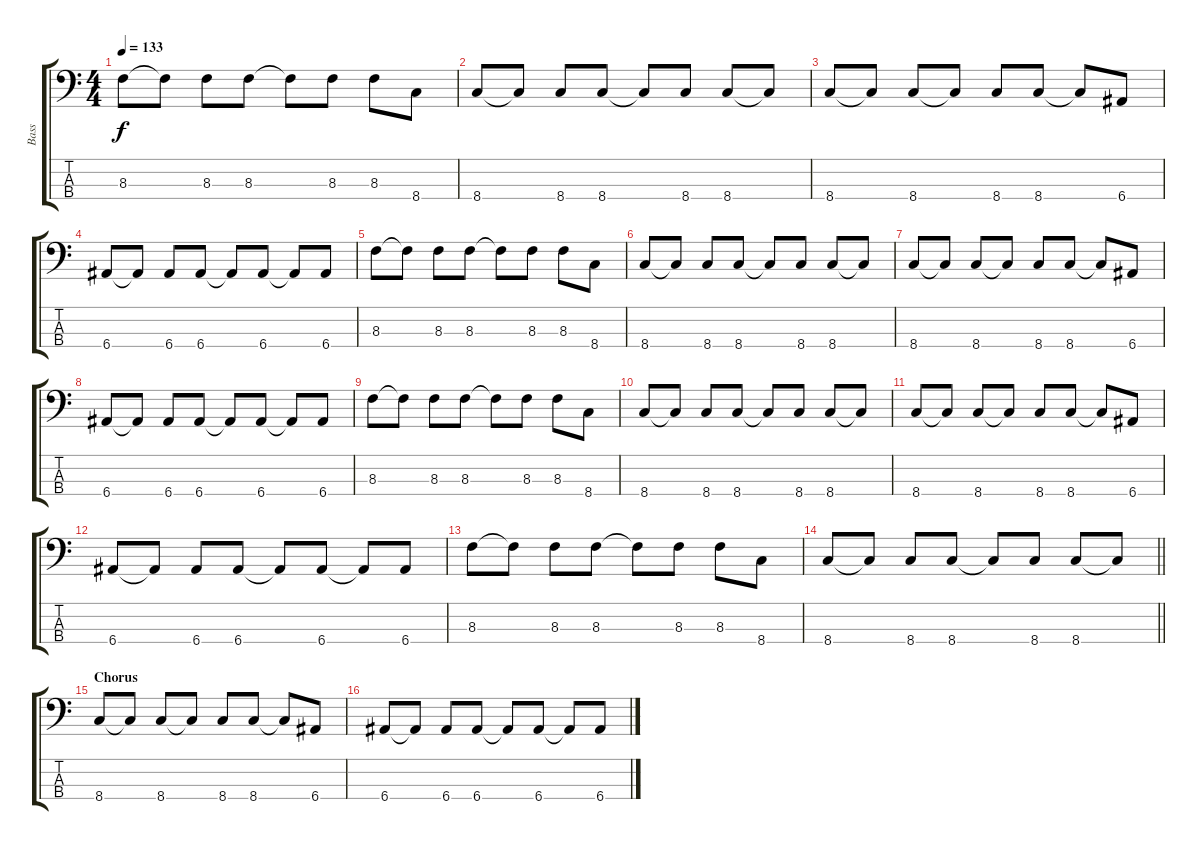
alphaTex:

\track ("Bass" "Bass") {instrument electricbassfinger}
\staff {score tabs}
\tuning (G2 D2 A1 E1) {hide}
\ts (4 4)
\tempo 133
\clef f4
\ks c
8.3.8{dy f} 8.3{t}.8 8.3.8 8.3.8 8.3{t}.8 8.3.8 8.3.8 8.4.8 |
8.4.8 8.4{t}.8 8.4.8 8.4.8 8.4{t}.8 8.4.8 8.4.8 8.4{t}.8 |
8.4.8 8.4{t}.8 8.4.8 8.4{t}.8 8.4.8 8.4.8 8.4{t}.8 6.4.8 |
6.4.8 6.4{t}.8 6.4.8 6.4.8 6.4{t}.8 6.4.8 6.4{t}.8 6.4.8 |
8.3.8 8.3{t}.8 8.3.8 8.3.8 8.3{t}.8 8.3.8 8.3.8 8.4.8 |
8.4.8 8.4{t}.8 8.4.8 8.4.8 8.4{t}.8 8.4.8 8.4.8 8.4{t}.8 |
8.4.8 8.4{t}.8 8.4.8 8.4{t}.8 8.4.8 8.4.8 8.4{t}.8 6.4.8 |
6.4.8 6.4{t}.8 6.4.8 6.4.8 6.4{t}.8 6.4.8 6.4{t}.8 6.4.8 |
8.3.8 8.3{t}.8 8.3.8 8.3.8 8.3{t}.8 8.3.8 8.3.8 8.4.8 |
8.4.8 8.4{t}.8 8.4.8 8.4.8 8.4{t}.8 8.4.8 8.4.8 8.4{t}.8 |
8.4.8 8.4{t}.8 8.4.8 8.4{t}.8 8.4.8 8.4.8 8.4{t}.8 6.4.8 |
6.4.8 6.4{t}.8 6.4.8 6.4.8 6.4{t}.8 6.4.8 6.4{t}.8 6.4.8 |
8.3.8 8.3{t}.8 8.3.8 8.3.8 8.3{t}.8 8.3.8 8.3.8 8.4.8 |
\barLineRight lightlight
8.4.8 8.4{t}.8 8.4.8 8.4.8 8.4{t}.8 8.4.8 8.4.8 8.4{t}.8 |
\section ("" "Chorus")
8.4.8 8.4{t}.8 8.4.8 8.4{t}.8 8.4.8 8.4.8 8.4{t}.8 6.4.8 |
6.4.8 6.4{t}.8 6.4.8 6.4.8 6.4{t}.8 6.4.8 6.4{t}.8 6.4.8
